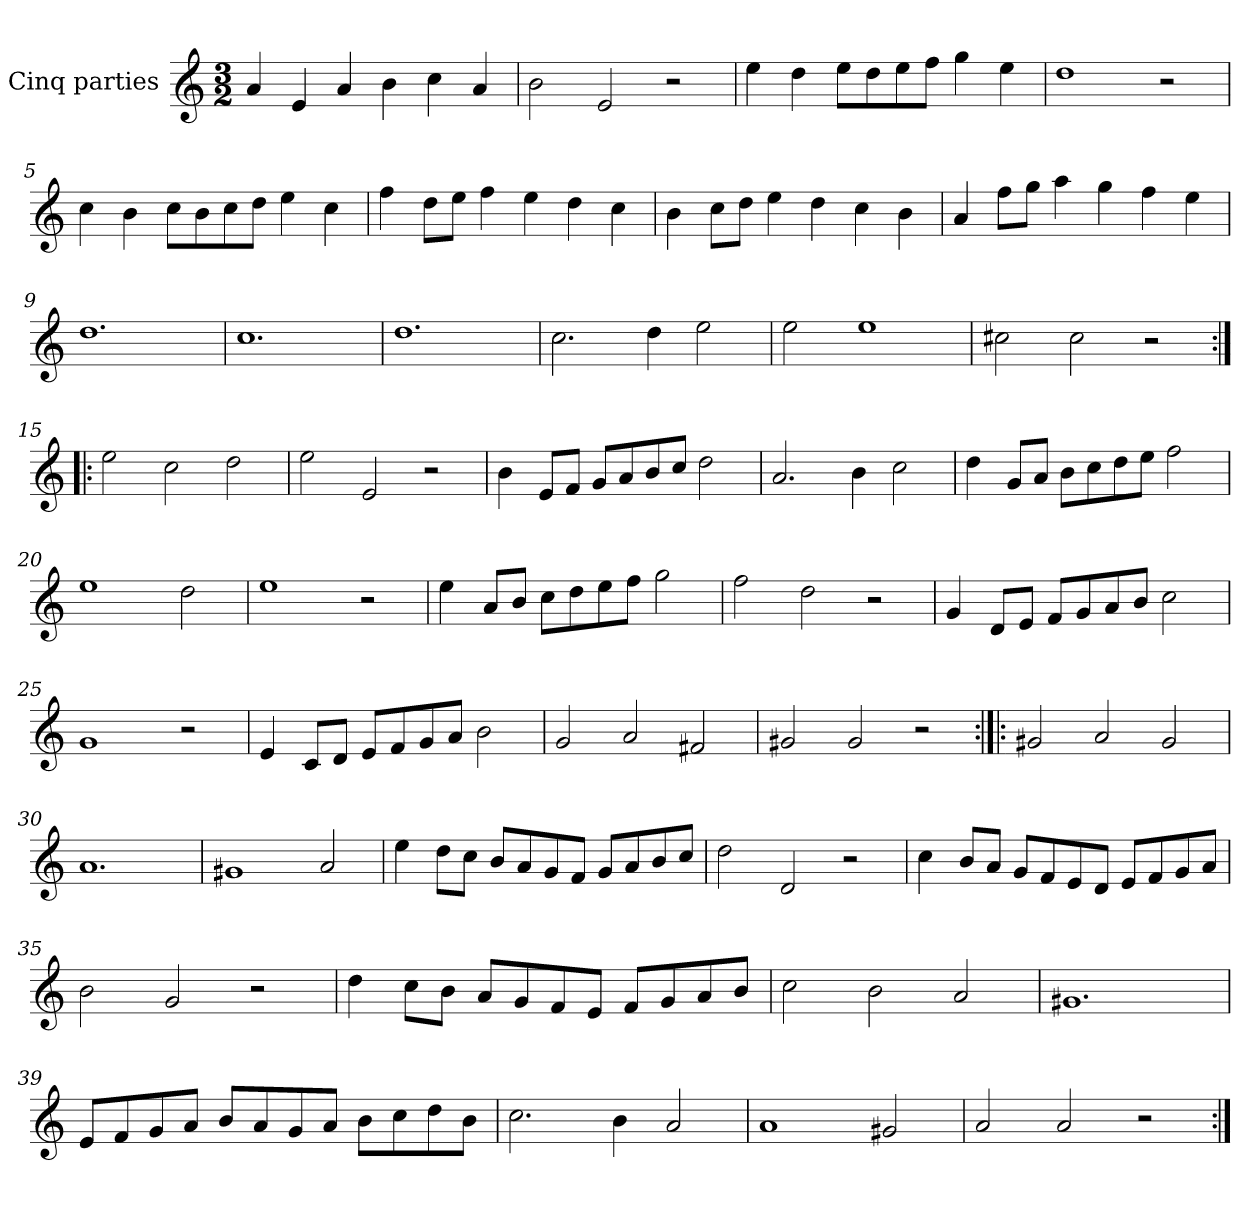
**kern
*part1
*staff1
*I"Cinq parties
*clefG2
*k[]
*M3/2
*MM180
=1
4a/
4e/
4a/
4b\
4cc\
4a/
=2
2b\
2e/
2r
=3
4ee\
4dd\
8ee\L
8dd\
8ee\
8ff\J
4gg\
4ee\
=4
1dd
2r
=5
4cc\
4b\
8cc\L
8b\
8cc\
8dd\J
4ee\
4cc\
=6
4ff\
8dd\L
8ee\J
4ff\
4ee\
4dd\
4cc\
=7
4b\
8cc\L
8dd\J
4ee\
4dd\
4cc\
4b\
=8
4a/
8ff\L
8gg\J
4aa\
4gg\
4ff\
4ee\
=9
1.dd
=10
1.cc
=11
1.dd
=12
2.cc\
4dd\
2ee\
=13
2ee\
1ee
=14
2cc#X\
2cc#\
2r
=15:|!|:
2ee\
2cc\
2dd\
=16
2ee\
2e/
2r
=17
4b\
8e/L
8f/J
8g/L
8a/
8b/
8cc/J
2dd\
=18
2.a/
4b\
2cc\
=19
4dd\
8g/L
8a/J
8b\L
8cc\
8dd\
8ee\J
2ff\
=20
1ee
2dd\
=21
1ee
2r
=22
4ee\
8a/L
8b/J
8cc\L
8dd\
8ee\
8ff\J
2gg\
=23
2ff\
2dd\
2r
=24
4g/
8d/L
8e/J
8f/L
8g/
8a/
8b/J
2cc\
=25
1g
2r
=26
4e/
8c/L
8d/J
8e/L
8f/
8g/
8a/J
2b\
=27
2g/
2a/
2f#X/
=28
2g#X/
2g#/
2r
=29:|!|:
2g#X/
2a/
2g#/
=30
1.a
=31
1g#X
2a/
=32
4ee\
8dd\L
8cc\J
8b/L
8a/
8g/
8f/J
8g/L
8a/
8b/
8cc/J
=33
2dd\
2d/
2r
=34
4cc\
8b/L
8a/J
8g/L
8f/
8e/
8d/J
8e/L
8f/
8g/
8a/J
=35
2b\
2g/
2r
=36
4dd\
8cc\L
8b\J
8a/L
8g/
8f/
8e/J
8f/L
8g/
8a/
8b/J
=37
2cc\
2b\
2a/
=38
1.g#X
=39
8e/L
8f/
8g/
8a/J
8b/L
8a/
8g/
8a/J
8b\L
8cc\
8dd\
8b\J
=40
2.cc\
4b\
2a/
=41
1a
2g#X/
=42
2a/
2a/
2r
=:|!
*-
